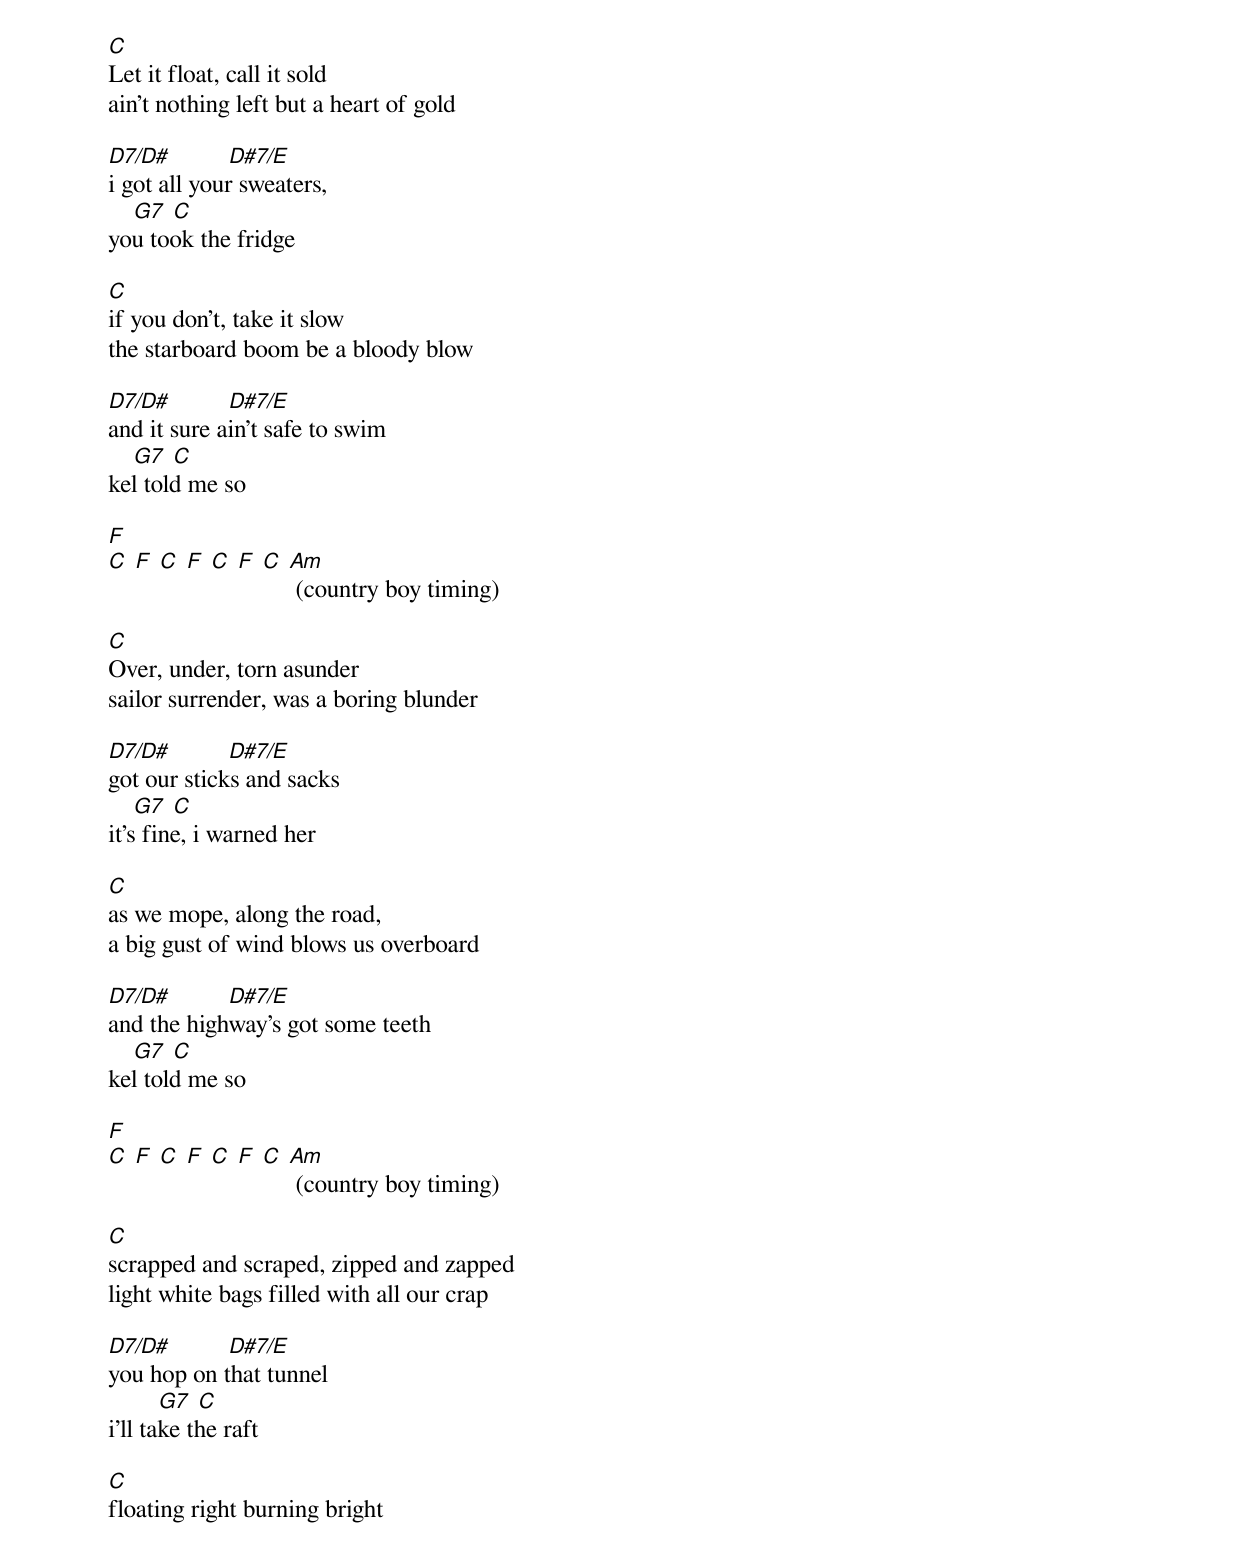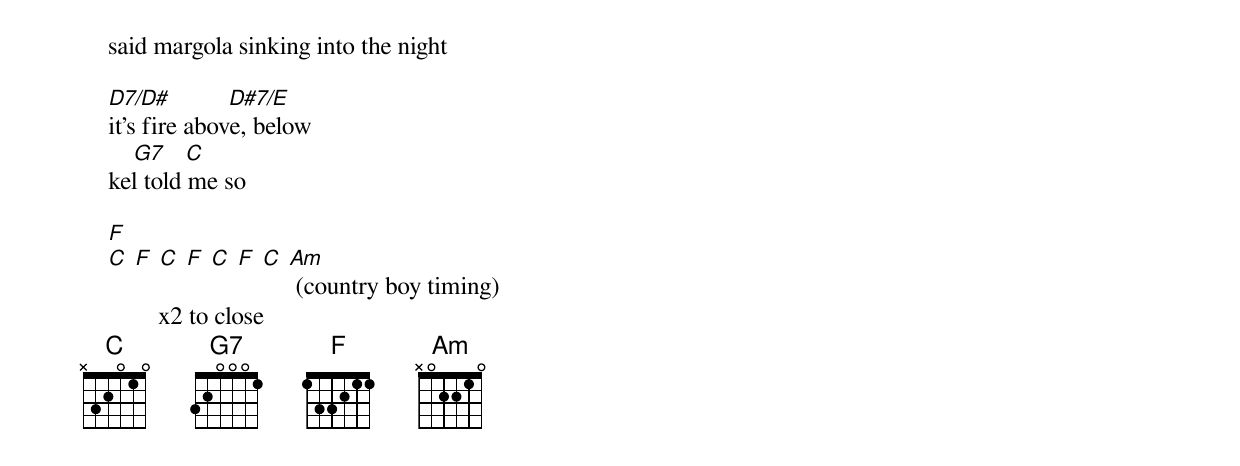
    [C]
    Let it float, call it sold
    ain't nothing left but a heart of gold

    [D7/D#]         [D#7/E]
    i got all your sweaters,
        [G7] [C]
    you took the fridge

    [C]
    if you don't, take it slow
    the starboard boom be a bloody blow

    [D7/D#]         [D#7/E]
    and it sure ain't safe to swim
        [G7] [C]
    kel told me so

    [F]
    [C] [F] [C] [F] [C] [F] [C] [Am] (country boy timing)

    [C]
    Over, under, torn asunder
    sailor surrender, was a boring blunder

    [D7/D#]         [D#7/E]
    got our sticks and sacks
        [G7] [C]
    it's fine, i warned her

    [C]
    as we mope, along the road,
    a big gust of wind blows us overboard

    [D7/D#]         [D#7/E]
    and the highway's got some teeth
        [G7] [C]
    kel told me so

    [F]
    [C] [F] [C] [F] [C] [F] [C] [Am] (country boy timing)

    [C]
    scrapped and scraped, zipped and zapped
    light white bags filled with all our crap

    [D7/D#]         [D#7/E]
    you hop on that tunnel
            [G7] [C]
    i'll take the raft

    [C]
    floating right burning bright
    said margola sinking into the night

    [D7/D#]         [D#7/E]
    it's fire above, below
        [G7]   [C]
    kel told me so

    [F]
    [C] [F] [C] [F] [C] [F] [C] [Am] (country boy timing)
            x2 to close
